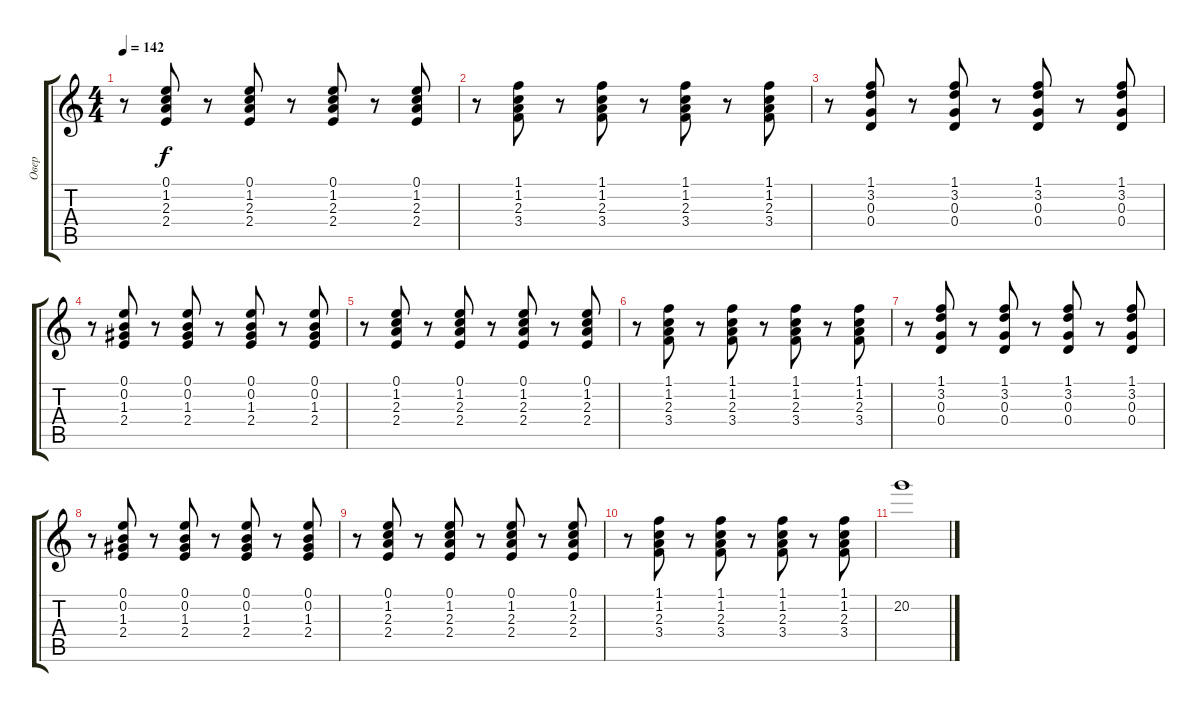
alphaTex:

\track ("Овер" "Овер") {instrument overdrivenguitar}
\staff {score tabs}
\tuning (E4 B3 G3 D3 A2 E2) {hide}
\ts (4 4)
\tempo 142
\clef g2
\ks c
r.8{dy f} (0.1 1.2 2.3 2.4).8 r.8 (0.1 1.2 2.3 2.4).8 r.8 (0.1 1.2 2.3 2.4).8 r.8 (0.1 1.2 2.3 2.4).8 |
r.8 (1.1 1.2 2.3 3.4).8 r.8 (1.1 1.2 2.3 3.4).8 r.8 (1.1 1.2 2.3 3.4).8 r.8 (1.1 1.2 2.3 3.4).8 |
r.8 (1.1 3.2 0.3 0.4).8 r.8 (1.1 3.2 0.3 0.4).8 r.8 (1.1 3.2 0.3 0.4).8 r.8 (1.1 3.2 0.3 0.4).8 |
r.8 (0.1 0.2 1.3 2.4).8 r.8 (0.1 0.2 1.3 2.4).8 r.8 (0.1 0.2 1.3 2.4).8 r.8 (0.1 0.2 1.3 2.4).8 |
r.8 (0.1 1.2 2.3 2.4).8 r.8 (0.1 1.2 2.3 2.4).8 r.8 (0.1 1.2 2.3 2.4).8 r.8 (0.1 1.2 2.3 2.4).8 |
r.8 (1.1 1.2 2.3 3.4).8 r.8 (1.1 1.2 2.3 3.4).8 r.8 (1.1 1.2 2.3 3.4).8 r.8 (1.1 1.2 2.3 3.4).8 |
r.8 (1.1 3.2 0.3 0.4).8 r.8 (1.1 3.2 0.3 0.4).8 r.8 (1.1 3.2 0.3 0.4).8 r.8 (1.1 3.2 0.3 0.4).8 |
r.8 (0.1 0.2 1.3 2.4).8 r.8 (0.1 0.2 1.3 2.4).8 r.8 (0.1 0.2 1.3 2.4).8 r.8 (0.1 0.2 1.3 2.4).8 |
r.8 (0.1 1.2 2.3 2.4).8 r.8 (0.1 1.2 2.3 2.4).8 r.8 (0.1 1.2 2.3 2.4).8 r.8 (0.1 1.2 2.3 2.4).8 |
r.8 (1.1 1.2 2.3 3.4).8 r.8 (1.1 1.2 2.3 3.4).8 r.8 (1.1 1.2 2.3 3.4).8 r.8 (1.1 1.2 2.3 3.4).8 |
20.2.1
